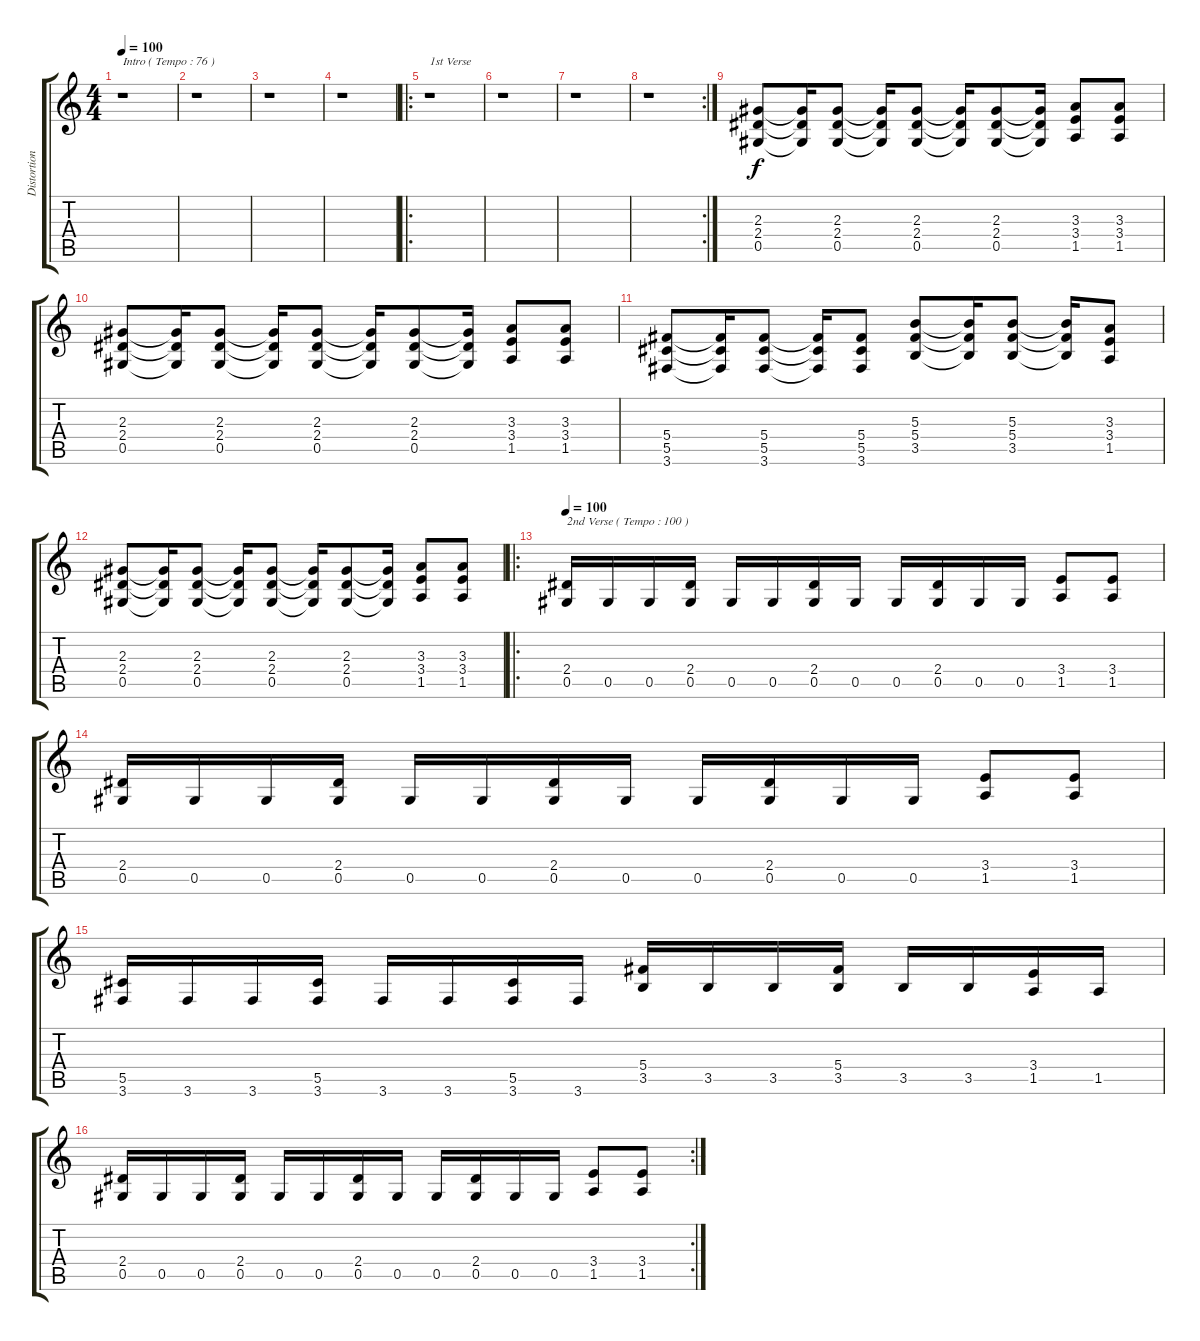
\track ("Distortion Guitar I" "Distortion") {instrument distortionguitar}
\staff {score tabs}
\tuning (Eb4 Bb3 Gb3 Db3 Ab2 Eb2) {hide}
\ts (4 4)
\tempo 100
\tempo 76
\tempo 100
\clef g2
\ks c
r.1{txt "Intro ( Tempo : 76 )" dy f instrument distortionguitar} |
r.1 |
r.1 |
r.1 |
\ro
r.1{txt "1st Verse"} |
r.1 |
r.1 |
\rc 2
r.1 |
(2.3 2.4 0.5).8 (2.3{t} 2.4{t} 0.5{t}).16 (2.3 2.4 0.5).8 (2.3{t} 2.4{t} 0.5{t}).16 (2.3 2.4 0.5).8 (2.3{t} 2.4{t} 0.5{t}).16 (2.3 2.4 0.5).8 (2.3{t} 2.4{t} 0.5{t}).16 (3.3 3.4 1.5).8 (3.3 3.4 1.5).8 |
(2.3 2.4 0.5).8 (2.3{t} 2.4{t} 0.5{t}).16 (2.3 2.4 0.5).8 (2.3{t} 2.4{t} 0.5{t}).16 (2.3 2.4 0.5).8 (2.3{t} 2.4{t} 0.5{t}).16 (2.3 2.4 0.5).8 (2.3{t} 2.4{t} 0.5{t}).16 (3.3 3.4 1.5).8 (3.3 3.4 1.5).8 |
(5.4 5.5 3.6).8 (5.4{t} 5.5{t} 3.6{t}).16 (5.4 5.5 3.6).8 (5.4{t} 5.5{t} 3.6{t}).16 (5.4 5.5 3.6).8 (5.3 5.4 3.5).8 (5.3{t} 5.4{t} 3.5{t}).16 (5.3 5.4 3.5).8 (5.3{t} 5.4{t} 3.5{t}).16 (3.3 3.4 1.5).8 |
(2.3 2.4 0.5).8 (2.3{t} 2.4{t} 0.5{t}).16 (2.3 2.4 0.5).8 (2.3{t} 2.4{t} 0.5{t}).16 (2.3 2.4 0.5).8 (2.3{t} 2.4{t} 0.5{t}).16 (2.3 2.4 0.5).8 (2.3{t} 2.4{t} 0.5{t}).16 (3.3 3.4 1.5).8 (3.3 3.4 1.5).8 |
\ro
\tempo 100
(2.4 0.5).16{txt "2nd Verse ( Tempo : 100 )"} 0.5.16 0.5.16 (2.4 0.5).16 0.5.16 0.5.16 (2.4 0.5).16 0.5.16 0.5.16 (2.4 0.5).16 0.5.16 0.5.16 (3.4 1.5).8 (3.4 1.5).8 |
(2.4 0.5).16 0.5.16 0.5.16 (2.4 0.5).16 0.5.16 0.5.16 (2.4 0.5).16 0.5.16 0.5.16 (2.4 0.5).16 0.5.16 0.5.16 (3.4 1.5).8 (3.4 1.5).8 |
(5.5 3.6).16 3.6.16 3.6.16 (5.5 3.6).16 3.6.16 3.6.16 (5.5 3.6).16 3.6.16 (5.4 3.5).16 3.5.16 3.5.16 (5.4 3.5).16 3.5.16 3.5.16 (3.4 1.5).16 1.5.16 |
\rc 2
(2.4 0.5).16 0.5.16 0.5.16 (2.4 0.5).16 0.5.16 0.5.16 (2.4 0.5).16 0.5.16 0.5.16 (2.4 0.5).16 0.5.16 0.5.16 (3.4 1.5).8 (3.4 1.5).8
